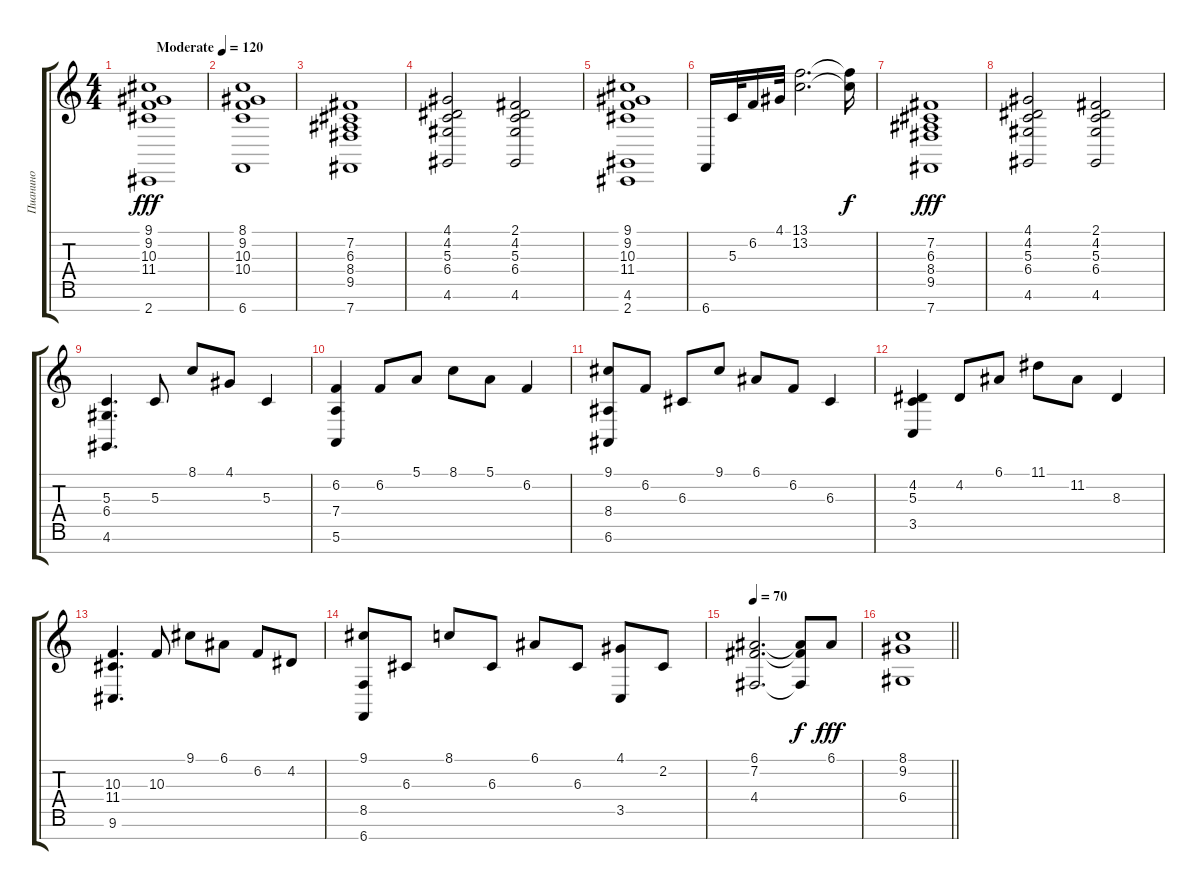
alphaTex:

\track ("Пианино" "Пианино") {instrument brightacousticpiano}
\staff {score tabs}
\tuning (E4 B3 G3 D3 A2 E2 B1) {hide}
\ts (4 4)
\tempo (120 "Moderate")
\clef g2
\ks c
(9.1 9.2 10.3 11.4 2.7).1{dy fff instrument brightacousticpiano} |
(8.1 9.2 10.3 10.4 6.7).1 |
(7.2 6.3 8.4 9.5 7.7).1 |
(4.1 4.2 5.3 6.4 4.6).2 (2.1 4.2 5.3 6.4 4.6).2 |
(9.1 9.2 10.3 11.4 4.6 2.7).1 |
6.7.16 5.3.32 6.2.16 4.1.32 (13.1 13.2).2{d} (13.1{t} 13.2{t}).16{dy f} |
(7.2 6.3 8.4 9.5 7.7).1{dy fff} |
(4.1 4.2 5.3 6.4 4.6).2 (2.1 4.2 5.3 6.4 4.6).2 |
(5.3 6.4 4.6).4{d} 5.3.8 8.1.8 4.1.8 5.3.4 |
(6.2 7.4 5.6).4 6.2.8 5.1.8 8.1.8 5.1.8 6.2.4 |
(9.1 8.4 6.6).8 6.2.8 6.3.8 9.1.8 6.1.8 6.2.8 6.3.4 |
(4.2 5.3 3.5).4 4.2.8 6.1.8 11.1.8 11.2.8 8.3.4 |
(10.3 11.4 9.6).4{d} 10.3.8 9.1.8 6.1.8 6.2.8 4.2.8 |
(9.1 8.5 6.7).8 6.3.8 8.1.8 6.3.8 6.1.8 6.3.8 (4.1 3.5).8 2.2.8 |
\tempo 70
(6.1 7.2 4.4).2{d} (6.1{t} 7.2{t} 4.4{t}).8{dy f} 6.1.8{dy fff} |
\barLineRight lightlight
(8.1 9.2 6.4).1
